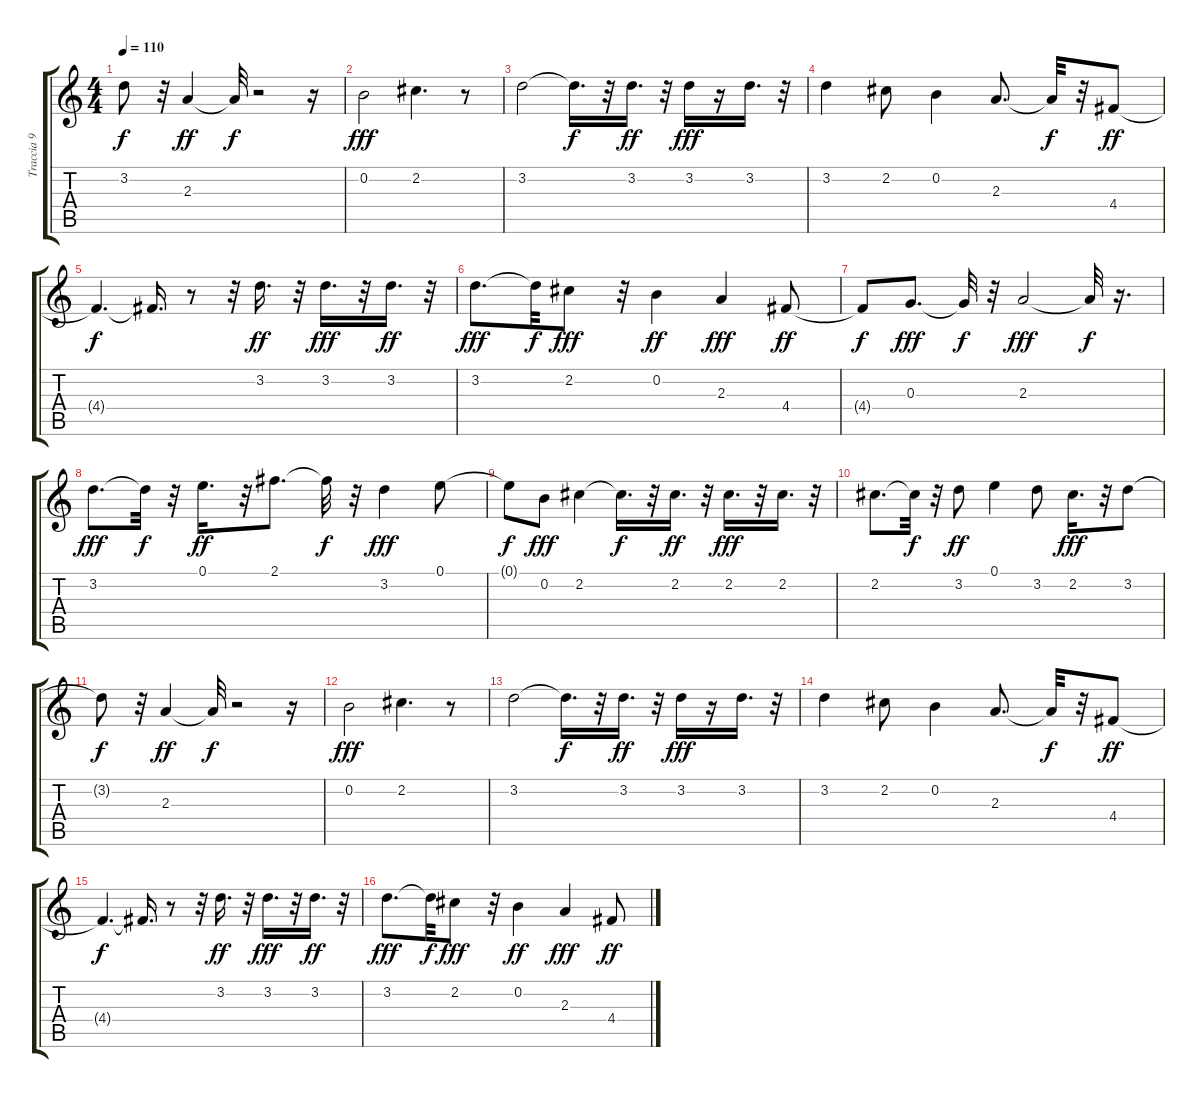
\track ("Traccia 9" "Traccia 9") {instrument electricguitarclean}
\staff {score tabs}
\tuning (E4 B3 G3 D3 A2 E2) {hide}
\ts (4 4)
\tempo 110
\clef g2
\ks c
3.2{t}.8{dy f} r.32 2.3.4{dy ff} 2.3{t}.32{dy f} r.2 r.16 |
0.2.2{dy fff} 2.2.4{d} r.8 |
3.2.2 3.2{t}.16{d dy f} r.32 3.2.16{d dy ff} r.32 3.2.16{dy fff} r.16 3.2.16{d} r.32 |
3.2.4 2.2.8 0.2.4 2.3.8{d} 2.3{t}.32{dy f} r.32 4.4.8{dy ff} |
4.4{t}.4{d dy f} 4.4{t}.16{d} r.8 r.32 3.2.16{d dy ff} r.32 3.2.16{d dy fff} r.32 3.2.16{d dy ff} r.32 |
3.2.8{d dy fff} 3.2{t}.32{dy f} 2.2.8{dy fff} r.32 0.2.4{dy ff} 2.3.4{dy fff} 4.4.8{dy ff} |
4.4{t}.8{dy f} 0.3.8{d dy fff} 0.3{t}.32{dy f} r.32 2.3.2{dy fff} 2.3{t}.32{dy f} r.16{d} |
3.2.8{d dy fff} 3.2{t}.32{dy f} r.32 0.1.16{d dy ff} r.32 2.1.8{d} 2.1{t}.32{dy f} r.32 3.2.4{dy fff} 0.1.8 |
0.1{t}.8{dy f} 0.2.8{dy fff} 2.2.4 2.2{t}.16{d dy f} r.32 2.2.16{d dy ff} r.32 2.2.16{d dy fff} r.32 2.2.16{d} r.32 |
2.2.8{d} 2.2{t}.32{dy f} r.32 3.2.8{dy ff} 0.1.4 3.2.8 2.2.16{d dy fff} r.32 3.2.8 |
3.2{t}.8{dy f} r.32 2.3.4{dy ff} 2.3{t}.32{dy f} r.2 r.16 |
0.2.2{dy fff} 2.2.4{d} r.8 |
3.2.2 3.2{t}.16{d dy f} r.32 3.2.16{d dy ff} r.32 3.2.16{dy fff} r.16 3.2.16{d} r.32 |
3.2.4 2.2.8 0.2.4 2.3.8{d} 2.3{t}.32{dy f} r.32 4.4.8{dy ff} |
4.4{t}.4{d dy f} 4.4{t}.16{d} r.8 r.32 3.2.16{d dy ff} r.32 3.2.16{d dy fff} r.32 3.2.16{d dy ff} r.32 |
3.2.8{d dy fff} 3.2{t}.32{dy f} 2.2.8{dy fff} r.32 0.2.4{dy ff} 2.3.4{dy fff} 4.4.8{dy ff}
